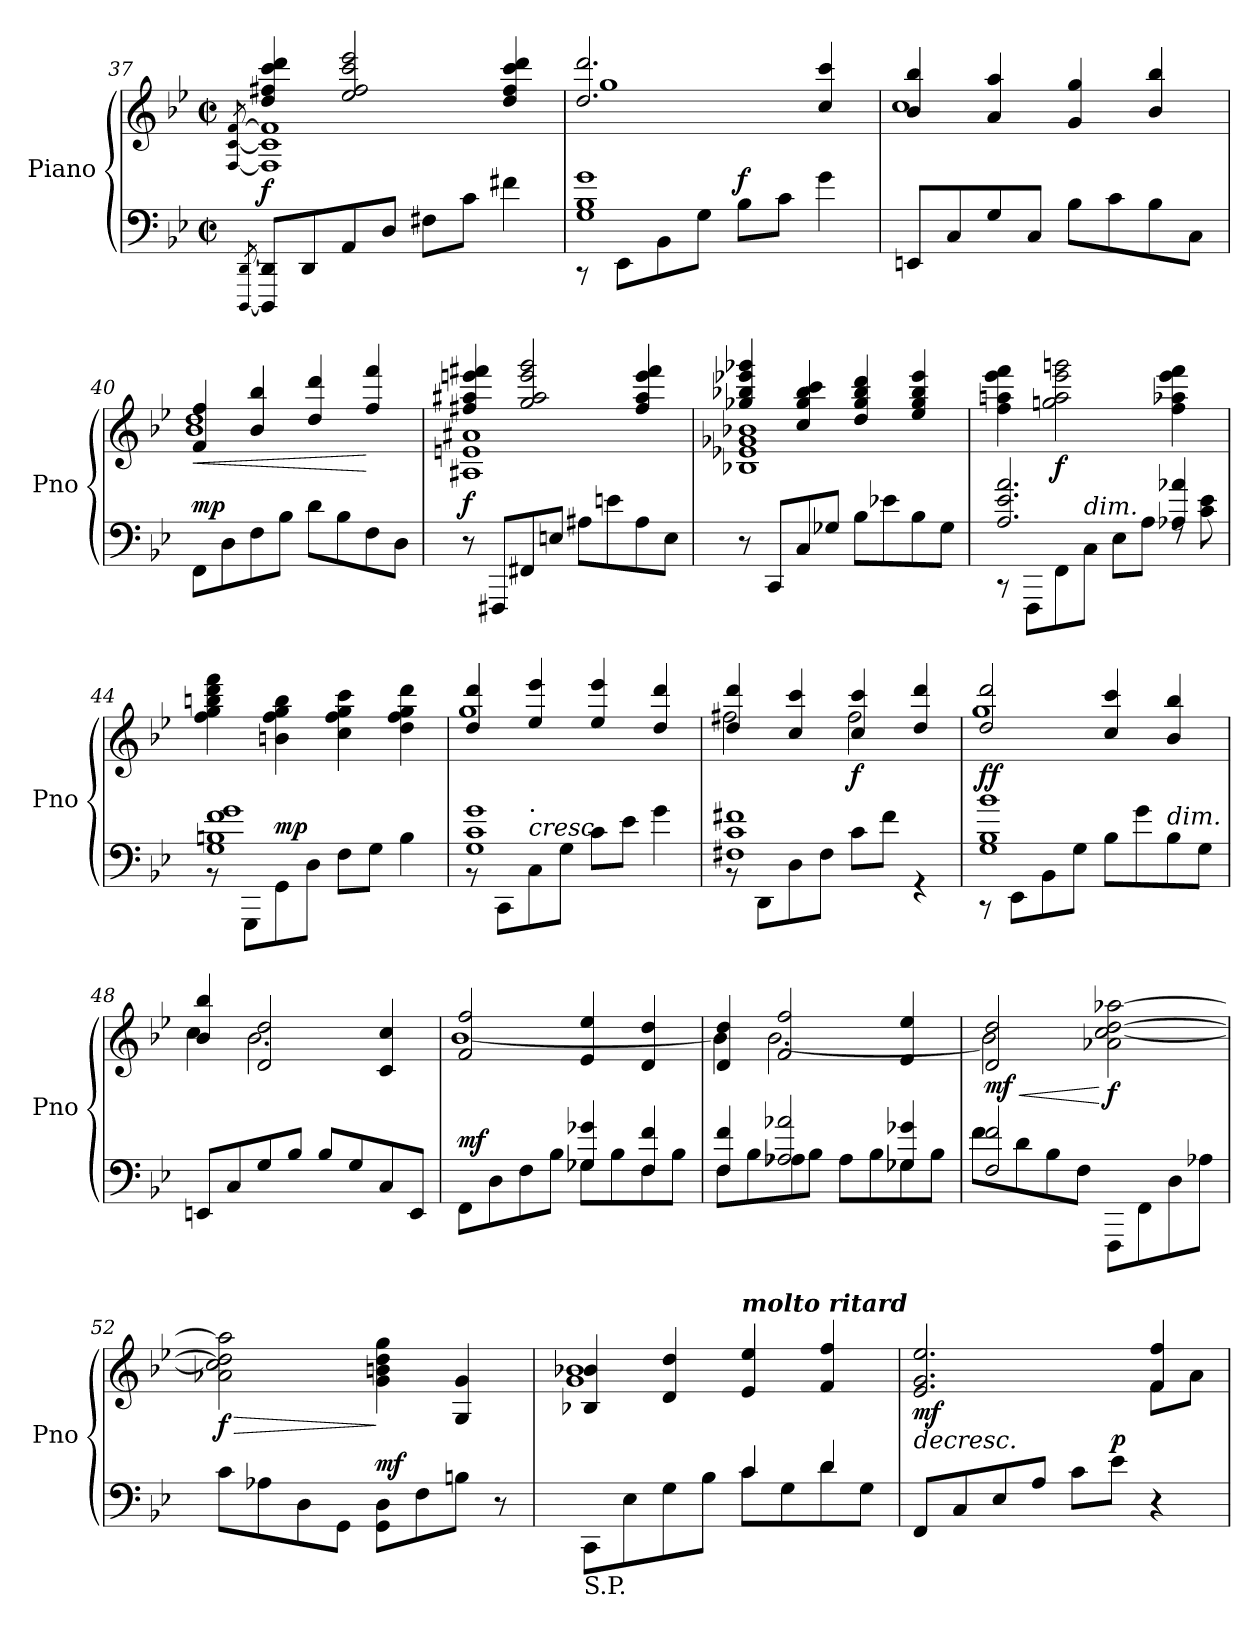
**kern	**kern	**dynam
*part1	*part1	*part1
*staff2	*staff1	*staff1/2
*I"Piano	*	*
*I'Pno	*	*
*clefF4	*clefG2	*
*k[b-e-]	*k[b-e-]	*
*M4/4	*M4/4	*
*met(c|)	*met(c|)	*
=37	=37	=37
*	*^	*
[8qDDD/ [8qDD/	.	[8qF/ [8qc/ [8qf/	.
!	!	!	!LO:DY:a=2
8DDD/] 8DD/]L	4dd/ 4ff#X/ 4ccc/ 4ddd/	1F] 1c] 1f]	f
8DD/	.	.	.
8AA/	2ee-/ 2ff#/ 2ccc/ 2eee-/	.	.
8D/J	.	.	.
8F#X\L	.	.	.
8c\J	.	.	.
4f#X\	4dd/ 4ff#/ 4ccc/ 4ddd/	.	.
=38	=38	=38	=38
*^	*	*	*
1G 1B- 1g	8r	2.dd/ 2.ddd/	1gg	.
.	8EE-\L	.	.	.
.	8BB-\	.	.	.
.	8G\J	.	.	.
!	!	!	!	!LO:DY:a=2
.	8B-\L	.	.	f
.	8c\J	.	.	.
.	4g\	4cc/ 4ccc/	.	.
*v	*v	*	*	*
!!LO:LB:g=z	!!
=39	=39	=39	=39
8EEn/L	4b-/ 4bb-/	1cc	.
8C/	.	.	.
8G/	4a/ 4aa/	.	.
8C/J	.	.	.
8B-\L	4g/ 4gg/	.	.
8c\	.	.	.
8B-\	4b-/ 4bb-/	.	.
8C\J	.	.	.
=40	=40	=40	=40
!	!	!	!LO:HP:b
!	!	!	!LO:DY:n=1:a=2
8FF\L	4f/ 4ff/	1b- 1dd	< mp
8D\	.	.	.
8F\	4b-/ 4bb-/	.	.
8B-\J	.	.	.
8d\L	4dd/ 4ddd/	.	.
8B-\	.	.	.
8F\	4ff/ 4fff/	.	[
8D\J	.	.	.
=41	=41	=41	=41
!	!	!	!LO:DY:b
8r	4ff#X/ 4aa#X/ 4eeen/ 4fff#X/	1A#X 1en 1a#X	f
8FFF#X/L	.	.	.
8FF#X/	2gg/ 2aa#/ 2eee/ 2ggg/	.	.
8En/J	.	.	.
8A#X\L	.	.	.
8en\	.	.	.
8A#\	4ff#/ 4aa#/ 4eee/ 4fff#/	.	.
8E\J	.	.	.
=42	=42	=42	=42
8r	4gg-X/ 4bb-X/ 4eee-X/ 4ggg-X/	1B-X 1e-X 1g-X 1b-X	.
8CC/L	.	.	.
8C/	4cc/ 4gg-/ 4bb-/ 4ccc/	.	.
8G-X/J	.	.	.
8B-\L	4dd/ 4gg-/ 4bb-/ 4ddd/	.	.
8e-X\	.	.	.
8B-\	4ee-/ 4gg-/ 4bb-/ 4eee-/	.	.
8G-\J	.	.	.
*	*v	*v	*
!!LO:LB:g=z
=43	=43	=43
*^	*	*
2.A/ 2.e-/ 2.a/	8r	4ff\ 4aan\ 4eee-\ 4fff\	.
.	8FFF\L	.	.
!	!	!	!LO:DY:b
.	8FF\	2ggn\ 2aa\ 2eee-\ 2gggn\	f
!	!LO:TX:a:i:t=dim.	!	!
.	8C\J	.	.
.	8E-\L	.	.
.	8A\J	.	.
4A-X/ 4a-X/	8rF	4ff\ 4aa-X\ 4eee-\ 4fff\	.
.	8c\ 8e-\	.	.
=44	=44	=44	=44
1G 1Bn 1f 1g	8rBB	4ff\ 4gg\ 4bbn\ 4ddd\ 4fff\	.
.	8GGG\L	.	.
!	!	!	!LO:DY:a=2
.	8GG\	4bn\ 4ff\ 4gg\ 4bb\	mp
.	8D\J	.	.
.	8F\L	4cc\ 4ff\ 4gg\ 4ccc\	.
.	8G\J	.	.
.	4B\	4dd\ 4ff\ 4gg\ 4ddd\	.
=45	=45	=45	=45
*	*	*^	*
1G 1c 1g	8rBB	4dd/ 4ddd/	1gg	.
.	8CC\L	.	.	.
!	!LO:TX:a:i:t=cresc	!	!	!
!	!LO:TX:a:t=.	!	!	!
.	8C\	4ee-/ 4eee-/	.	.
.	8G\J	.	.	.
.	8c\L	4ee-/ 4eee-/	.	.
.	8e-\J	.	.	.
.	4g\	4dd/ 4ddd/	.	.
=46	=46	=46	=46	=46
1F#X 1c 1f#X	8rBB	4dd/ 4ddd/	2ff#X\	.
.	8DD\L	.	.	.
.	8D\	4cc/ 4ccc/	.	.
.	8F#\J	.	.	.
!	!	!	!	!LO:DY:b
.	8c\L	4cc/ 4ccc/	2ff#\	f
.	8f#\J	.	.	.
.	4r	4dd/ 4ddd/	.	.
!!LO:PB:g=z	!!
=47	=47	=47	=47	=47
!	!	!	!	!LO:DY:b
1G 1B- 1b-	8r	2dd/ 2ddd/	1gg	ff
.	8EE-\L	.	.	.
.	8BB-\	.	.	.
.	8G\J	.	.	.
.	8B-\L	4cc/ 4ccc/	.	.
.	8g\	.	.	.
!	!LO:TX:a:i:t=dim.	!	!	!
.	8B-\	4b-/ 4bb-/	.	.
.	8G\J	.	.	.
*v	*v	*	*	*
=48	=48	=48	=48
8EEn/L	4b-/ 4bb-/	4cc\	.
8C/	.	.	.
8G/	2d/ 2dd/	2.b-\	.
8B-/J	.	.	.
8B-/L	.	.	.
8G/	.	.	.
8C/	4c/ 4cc/	.	.
8EE/J	.	.	.
=49	=49	=49	=49
*^	*	*	*
!	!	!	!	!LO:DY:a=2
2ryy	8FF\L	2f/ 2ff/	[1b-	mf
.	8D\	.	.	.
.	8F\	.	.	.
.	8B-\J	.	.	.
4G-X/ 4g-X/	8G-\L	4e-/ 4ee-/	.	.
.	8B-\	.	.	.
4F/ 4f/	8F\	4d/ 4dd/	.	.
.	8B-\J	.	.	.
=50	=50	=50	=50	=50
4F/ 4f/	8F\L	4d/ 4dd/	4b-\]	.
.	8B-\	.	.	.
2A-X/ 2a-X/	8A-\	2f/ 2ff/	[2.b-\	.
.	8B-\J	.	.	.
.	8A-\L	.	.	.
.	8B-\	.	.	.
4G-X/ 4g-X/	8G-\	4e-/ 4ee-/	.	.
.	8B-\J	.	.	.
!!LO:LB:g=z	!!
=51	=51	=51	=51	=51
!	!	!	!	!LO:HP:b
!	!	!	!	!LO:DY:n=1:b
2F/ 2f/	8f\L	2d/ 2dd/	2b-\]	< mf
.	8d\	.	.	.
.	8B-\	.	.	.
.	8F\J	.	.	.
!	!	!	!	!LO:DY:n=2:b
2ryy	8FFF\L	2a-X\ [2cc\ [2dd\ [2aa-X\	2ryy	[ f
.	8FF\	.	.	.
.	8D\	.	.	.
.	8A-X\J	.	.	.
*	*	*v	*v	*
=52	=52	=52	=52
!	!	!	!LO:HP:b
!	!	!	!LO:DY:n=1:b
*v	*v	*	*
8c\L	2a-X\ 2cc\] 2dd\] 2aa-\]	> f
8A-X\	.	.
8D\	.	.
8GG\J	.	.
!	!	!LO:DY:n=2:a=2
8GG\ 8D\L	4g\ 4bn\ 4dd\ 4gg\	] mf
8F\	.	.
8Bn\J	4G/ 4g/	.
8r	.	.
=53	=53	=53
*^	*^	*
!LO:TX:b:t=S.P.	!	!	!	!
2ryy	8CC\L	4B-X/ 4b-/	1g 1b-X	.
.	8E-\	.	.	.
.	8G\	4d/ 4dd/	.	.
.	8B-\J	.	.	.
!	!	!LO:TX:a:Bi:t=molto ritard	!	!
4c/	8c\L	4e-/ 4ee-/	.	.
.	8G\	.	.	.
4d/	8d\	4f/ 4ff/	.	.
.	8G\J	.	.	.
*v	*v	*	*	*
=54	=54	=54	=54
*	*MM112	*	*
*^	*	*	*
!	!	!	!	!LO:HP:b
!	!	!	!	!LO:DY:n=1:b
*v	*v	*	*	*
8FF/L	2.e-/ 2.g/ 2.ee-/	2.ryy	> mf
8C/	.	.	.
8E-/	.	.	.
8A/J	.	.	.
8c\L	.	.	.
!	!	!	!LO:DY:n=2:a=2
8e-\J	.	.	p
4r	4f/ 4ff/	8f\L	.
.	.	8a\J	]
*	*v	*v	*
=	=	=
*-	*-	*-
